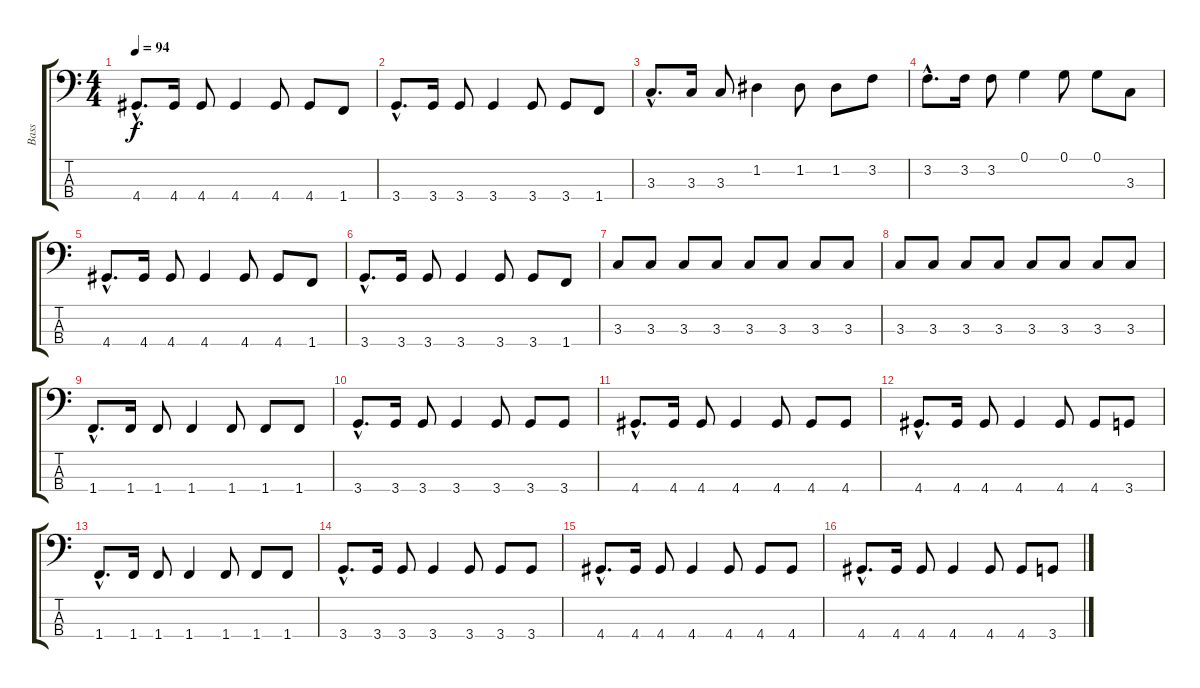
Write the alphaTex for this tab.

\track ("Bass" "Bass") {instrument electricbassfinger}
\staff {score tabs}
\tuning (G2 D2 A1 E1) {hide}
\ts (4 4)
\tempo 94
\clef f4
\ks c
4.4{hac}.8{d dy f} 4.4.16 4.4.8 4.4.4 4.4.8 4.4.8 1.4.8 |
3.4{hac}.8{d} 3.4.16 3.4.8 3.4.4 3.4.8 3.4.8 1.4.8 |
3.3{hac}.8{d} 3.3.16 3.3.8 1.2.4 1.2.8 1.2.8 3.2.8 |
3.2{hac}.8{d} 3.2.16 3.2.8 0.1.4 0.1.8 0.1.8 3.3.8 |
4.4{hac}.8{d} 4.4.16 4.4.8 4.4.4 4.4.8 4.4.8 1.4.8 |
3.4{hac}.8{d} 3.4.16 3.4.8 3.4.4 3.4.8 3.4.8 1.4.8 |
3.3.8 3.3.8 3.3.8 3.3.8 3.3.8 3.3.8 3.3.8 3.3.8 |
3.3.8 3.3.8 3.3.8 3.3.8 3.3.8 3.3.8 3.3.8 3.3.8 |
1.4{hac}.8{d} 1.4.16 1.4.8 1.4.4 1.4.8 1.4.8 1.4.8 |
3.4{hac}.8{d} 3.4.16 3.4.8 3.4.4 3.4.8 3.4.8 3.4.8 |
4.4{hac}.8{d} 4.4.16 4.4.8 4.4.4 4.4.8 4.4.8 4.4.8 |
4.4{hac}.8{d} 4.4.16 4.4.8 4.4.4 4.4.8 4.4.8 3.4.8 |
1.4{hac}.8{d} 1.4.16 1.4.8 1.4.4 1.4.8 1.4.8 1.4.8 |
3.4{hac}.8{d} 3.4.16 3.4.8 3.4.4 3.4.8 3.4.8 3.4.8 |
4.4{hac}.8{d} 4.4.16 4.4.8 4.4.4 4.4.8 4.4.8 4.4.8 |
4.4{hac}.8{d} 4.4.16 4.4.8 4.4.4 4.4.8 4.4.8 3.4.8
